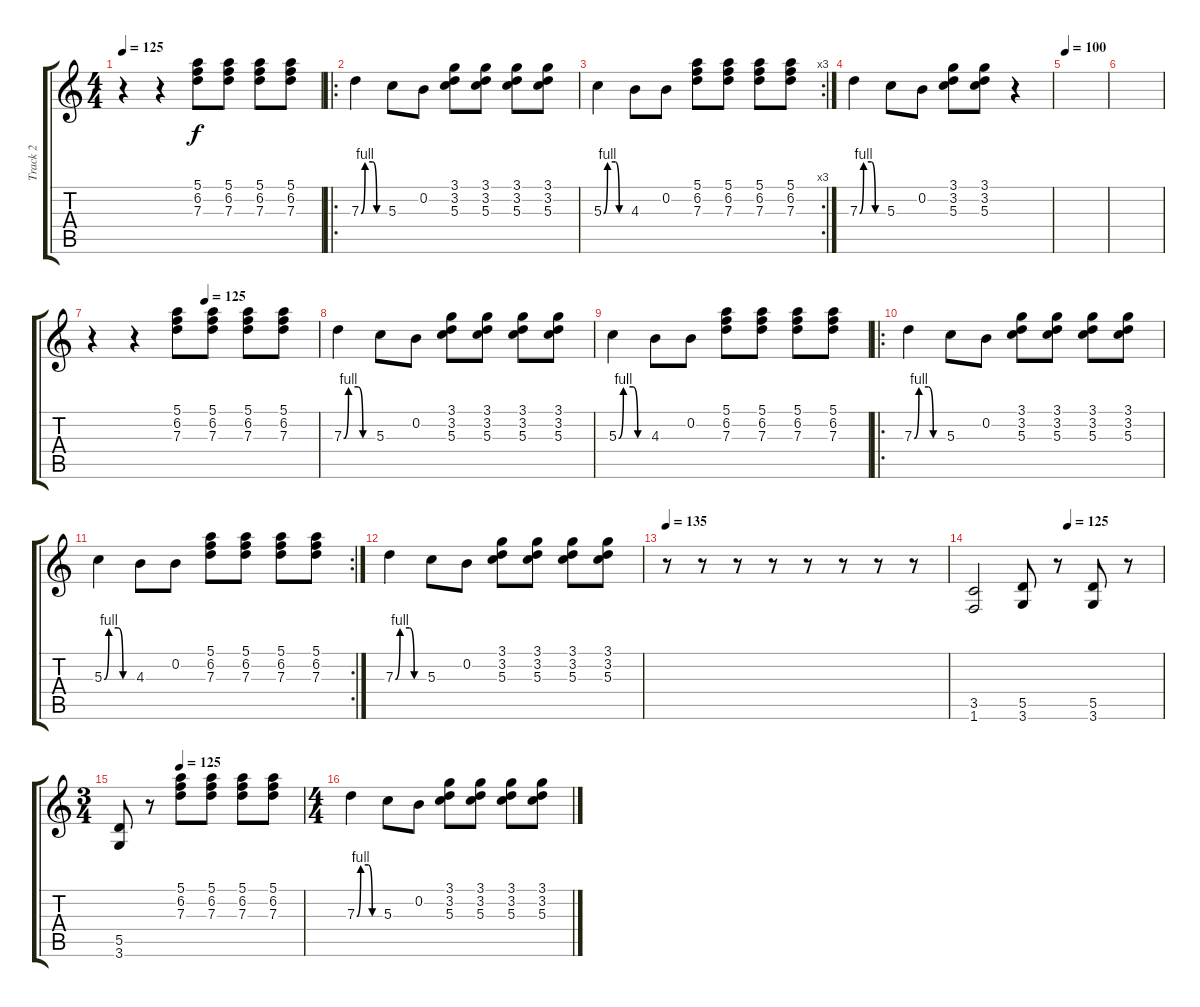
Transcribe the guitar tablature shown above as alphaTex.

\track ("Track 2" "Track 2") {instrument overdrivenguitar}
\staff {score tabs}
\tuning (E4 B3 G3 D3 A2 E2) {hide}
\ts (4 4)
\tempo 125
\clef g2
\ks c
r.4{dy f} r.4 (5.1 6.2 7.3).8 (5.1 6.2 7.3).8 (5.1 6.2 7.3).8 (5.1 6.2 7.3).8 |
\ro
7.3{be (custom 0 0 10 4 30 4 40 0 60 0)}.4 5.3.8 0.2.8 (3.1 3.2 5.3).8 (3.1 3.2 5.3).8 (3.1 3.2 5.3).8 (3.1 3.2 5.3).8 |
\rc 3
5.3{be (custom 0 0 10 4 30 4 40 0 60 0)}.4 4.3.8 0.2.8 (5.1 6.2 7.3).8 (5.1 6.2 7.3).8 (5.1 6.2 7.3).8 (5.1 6.2 7.3).8 |
7.3{be (custom 0 0 10 4 30 4 40 0 60 0)}.4 5.3.8 0.2.8 (3.1 3.2 5.3).8 (3.1 3.2 5.3).8 r.4 |
\tempo 100
|
|
\tempo (125 0.5)
r.4 r.4 (5.1 6.2 7.3).8 (5.1 6.2 7.3).8 (5.1 6.2 7.3).8 (5.1 6.2 7.3).8 |
7.3{be (custom 0 0 10 4 30 4 40 0 60 0)}.4 5.3.8 0.2.8 (3.1 3.2 5.3).8 (3.1 3.2 5.3).8 (3.1 3.2 5.3).8 (3.1 3.2 5.3).8 |
5.3{be (custom 0 0 10 4 30 4 40 0 60 0)}.4 4.3.8 0.2.8 (5.1 6.2 7.3).8 (5.1 6.2 7.3).8 (5.1 6.2 7.3).8 (5.1 6.2 7.3).8 |
\ro
7.3{be (custom 0 0 10 4 30 4 40 0 60 0)}.4 5.3.8 0.2.8 (3.1 3.2 5.3).8 (3.1 3.2 5.3).8 (3.1 3.2 5.3).8 (3.1 3.2 5.3).8 |
\rc 2
5.3{be (custom 0 0 10 4 30 4 40 0 60 0)}.4 4.3.8 0.2.8 (5.1 6.2 7.3).8 (5.1 6.2 7.3).8 (5.1 6.2 7.3).8 (5.1 6.2 7.3).8 |
7.3{be (custom 0 0 10 4 30 4 40 0 60 0)}.4 5.3.8 0.2.8 (3.1 3.2 5.3).8 (3.1 3.2 5.3).8 (3.1 3.2 5.3).8 (3.1 3.2 5.3).8 |
\tempo 135
r.8 r.8 r.8 r.8 r.8 r.8 r.8 r.8 |
\tempo (125 0.5)
(3.5 1.6).2 (5.5 3.6).8 r.8 (5.5 3.6).8 r.8 |
\ts (3 4)
\tempo (125 0.3333333333333333)
(5.5 3.6).8 r.8 (5.1 6.2 7.3).8 (5.1 6.2 7.3).8 (5.1 6.2 7.3).8 (5.1 6.2 7.3).8 |
\ts (4 4)
7.3{be (custom 0 0 10 4 30 4 40 0 60 0)}.4 5.3.8 0.2.8 (3.1 3.2 5.3).8 (3.1 3.2 5.3).8 (3.1 3.2 5.3).8 (3.1 3.2 5.3).8
